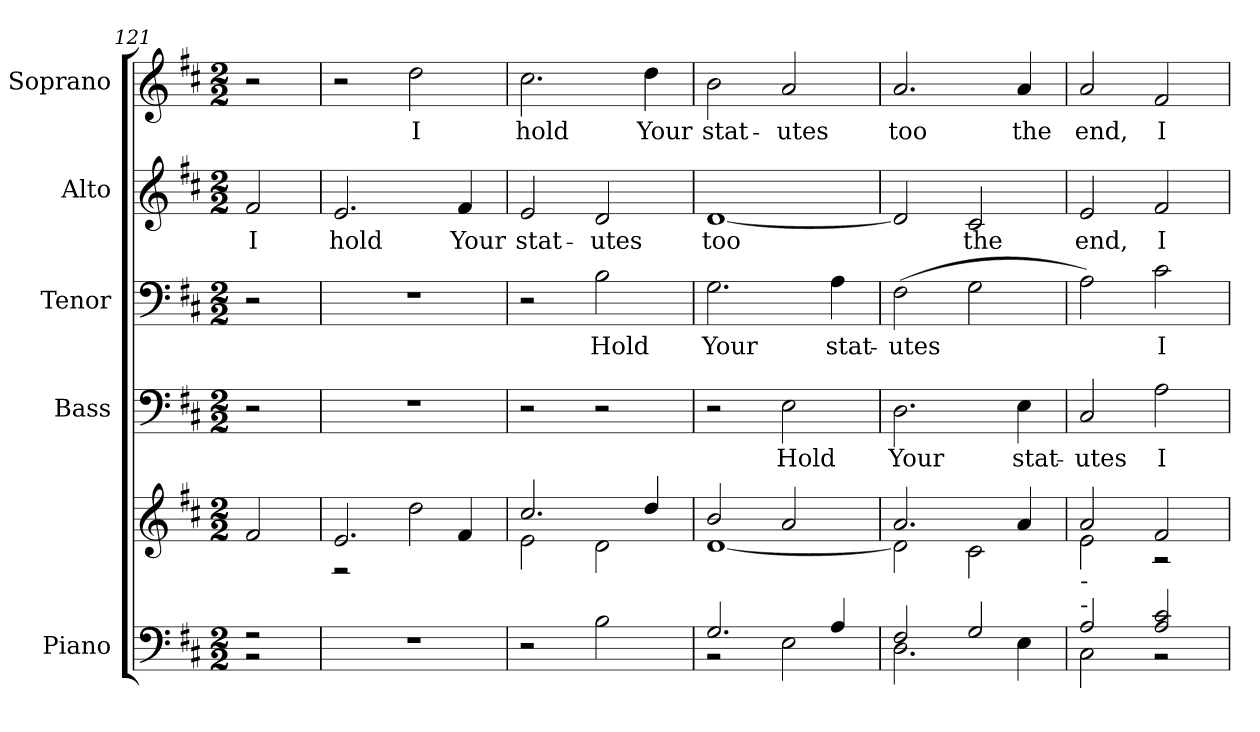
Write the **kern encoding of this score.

**kern	**kern	**kern	**text	**kern	**text	**kern	**text	**kern	**text
*part5	*part5	*part4	*part4	*part3	*part3	*part2	*part2	*part1	*part1
*staff6	*staff5	*staff4	*staff4	*staff3	*staff3	*staff2	*staff2	*staff1	*staff1
*I"Piano	*	*I"Bass	*	*I"Tenor	*	*I"Alto	*	*I"Soprano	*
*I'Pno.	*	*I'B.	*	*I'T.	*	*I'A.	*	*I'S.	*
!!LO:PB:g=z
*clefF4	*clefG2	*clefF4	*	*clefF4	*	*clefG2	*	*clefG2	*
*k[f#c#]	*k[f#c#]	*k[f#c#]	*	*k[f#c#]	*	*k[f#c#]	*	*k[f#c#]	*
*D:	*D:	*D:	*	*D:	*	*D:	*	*D:	*
*M2/2	*M2/2	*M2/2	*	*M2/2	*	*M2/2	*	*M2/2	*
=121	=121	=121	=121	=121	=121	=121	=121	=121	=121
*^	*	*	*	*	*	*	*	*	*
!	!	!	!	!	!	!	!	!LO:LY:b:color=#000000	!	!
2r	2r	2f#i/	2r	.	2r	.	2f#i/	I	2r	.
*v	*v	*	*	*	*	*	*	*	*	*
=122	=122	=122	=122	=122	=122	=122	=122	=122	=122
*	*^	*	*	*	*	*	*	*	*
*^	*	*	*	*	*	*	*	*	*	*
!	!	!	!	!	!	!	!	!	!LO:LY:b:color=#000000	!	!
*v	*v	*	*	*	*	*	*	*	*	*	*
1r	2.ei/	2r	1r	.	1r	.	2.ei/	hold	2r	.
!	!	!	!	!	!	!	!	!	!	!LO:LY:b:color=#000000
.	.	2ddi\	.	.	.	.	.	.	2ddi\	I
!	!	!	!	!	!	!	!	!LO:LY:b:color=#000000	!	!
.	4f#i/	.	.	.	.	.	4f#i/	Your	.	.
=123	=123	=123	=123	=123	=123	=123	=123	=123	=123	=123
!	!	!	!	!	!	!	!	!LO:LY:b:color=#000000	!	!
!	!	!	!	!	!	!	!	!	!	!LO:LY:b:color=#000000
2r	2.cc#i/	2ei\	2r	.	2r	.	2ei/	stat-	2.cc#i\	hold
!	!	!	!	!	!	!LO:LY:b:color=#000000	!	!	!	!
!	!	!	!	!	!	!	!	!LO:LY:b:color=#000000	!	!
2Bi\	.	2di\	2r	.	2Bi\	Hold	2di/	-utes	.	.
!	!	!	!	!	!	!	!	!	!	!LO:LY:b:color=#000000
.	4ddi/	.	.	.	.	.	.	.	4ddi\	Your
=124	=124	=124	=124	=124	=124	=124	=124	=124	=124	=124
*^	*	*	*	*	*	*	*	*	*	*
!	!	!	!	!	!	!	!LO:LY:b:color=#000000	!	!	!	!
!	!	!	!	!	!	!	!	!	!LO:LY:b:color=#000000	!	!
!	!	!	!	!	!	!	!	!	!	!	!LO:LY:b:color=#000000
2.Gi/	2r	2bi/	[<1di	2r	.	2.Gi\	Your	[<1di	too	2bi\	stat-
!	!	!	!	!	!LO:LY:b:color=#000000	!	!	!	!	!	!
!	!	!	!	!	!	!	!	!	!	!	!LO:LY:b:color=#000000
.	2Ei\	2ai/	.	2Ei\	Hold	.	.	.	.	2ai/	-utes
!	!	!	!	!	!	!	!LO:LY:b:color=#000000	!	!	!	!
4Ai/	.	.	.	.	.	4Ai\	stat-	.	.	.	.
=125	=125	=125	=125	=125	=125	=125	=125	=125	=125	=125	=125
!	!	!	!	!	!LO:LY:b:color=#000000	!	!	!	!	!	!
!	!	!	!	!	!	!	!LO:LY:b:color=#000000	!	!	!	!
!	!	!	!	!	!	!	!	!	!	!	!LO:LY:b:color=#000000
2F#i/	2.Di\	2.ai/	2di\]	2.Di\	Your	(2F#i\	-utes	2di/]	.	2.ai/	too
!	!	!	!	!	!	!	!	!	!LO:LY:b:color=#000000	!	!
2Gi/	.	.	2c#i\	.	.	2Gi\	.	2c#i/	the	.	.
!	!	!	!	!	!LO:LY:b:color=#000000	!	!	!	!	!	!
!	!	!	!	!	!	!	!	!	!	!	!LO:LY:b:color=#000000
.	4Ei\	4ai/	.	4Ei\	stat-	.	.	.	.	4ai/	the
=126	=126	=126	=126	=126	=126	=126	=126	=126	=126	=126	=126
!	!	!	!	!	!LO:LY:b:color=#000000	!	!	!	!	!	!
!	!	!	!	!	!	!	!	!	!LO:LY:b:color=#000000	!	!
!	!	!LO:TX:b:t=-	!	!	!	!	!	!	!	!	!
!LO:TX:a:t=-	!	!	!	!	!	!	!	!	!	!	!
!	!	!	!	!	!	!	!	!	!	!	!LO:LY:b:color=#000000
2Ai/	2C#i\	2ai/	2ei\	2C#i/	-utes	2Ai\)	.	2ei/	end,	2ai/	end,
!	!	!	!	!	!LO:LY:b:color=#000000	!	!	!	!	!	!
!	!	!	!	!	!	!	!LO:LY:b:color=#000000	!	!	!	!
!	!	!	!	!	!	!	!	!	!LO:LY:b:color=#000000	!	!
!	!	!	!	!	!	!	!	!	!	!	!LO:LY:b:color=#000000
2Ai/ 2c#i	2r	2f#i/	2r	2Ai\	I	2c#i\	I	2f#i/	I	2f#i/	I
*v	*v	*	*	*	*	*	*	*	*	*	*
*	*v	*v	*	*	*	*	*	*	*	*
=	=	=	=	=	=	=	=	=	=
*-	*-	*-	*-	*-	*-	*-	*-	*-	*-
